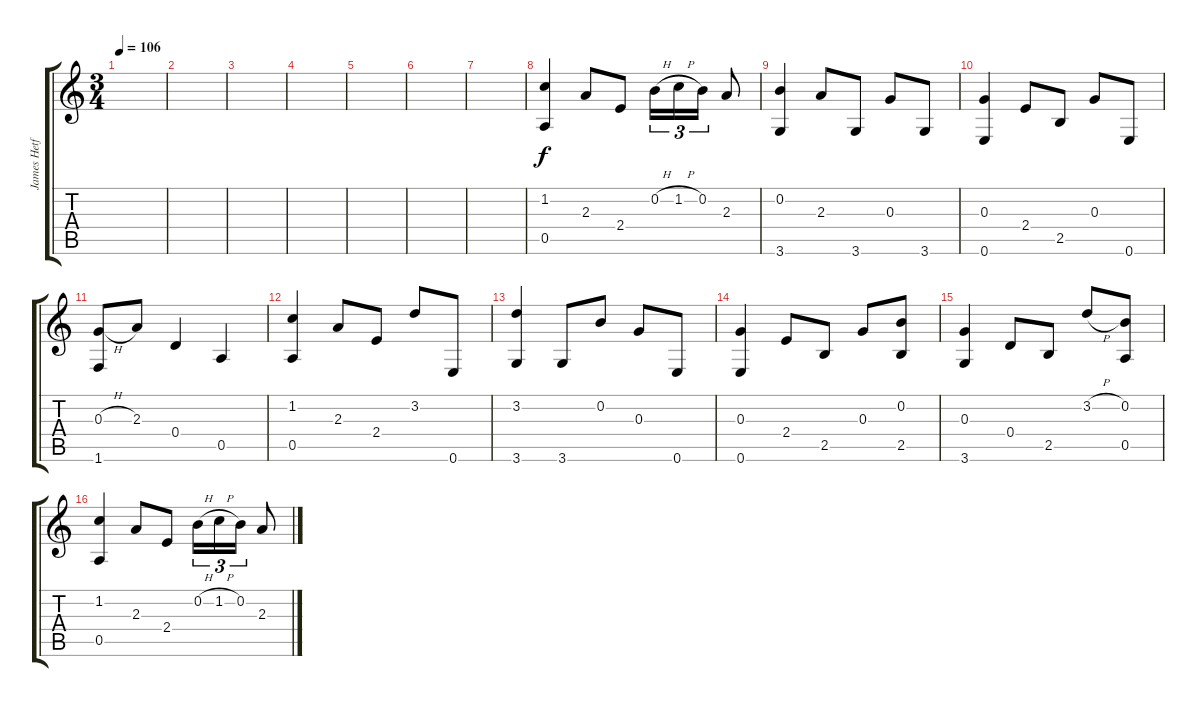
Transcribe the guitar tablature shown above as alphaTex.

\track ("James Hetfield [Rythm Guitar]" "James Hetf") {instrument distortionguitar}
\staff {score tabs}
\tuning (E4 B3 G3 D3 A2 E2) {hide}
\ts (3 4)
\tempo 106
\clef g2
\ks c
|
|
|
|
|
|
|
(1.2 0.5).4 2.3.8 2.4.8 0.2{h}.16{tu (3 2)} 1.2{h}.16{tu (3 2)} 0.2.16{tu (3 2)} 2.3.8 |
(0.2 3.6).4 2.3.8 3.6.8 0.3.8 3.6.8 |
(0.3 0.6).4 2.4.8 2.5.8 0.3.8 0.6.8 |
(0.3{h} 1.6).8 2.3.8 0.4.4 0.5.4 |
(1.2 0.5).4 2.3.8 2.4.8 3.2.8 0.6.8 |
(3.2 3.6).4 3.6.8 0.2.8 0.3.8 0.6.8 |
(0.3 0.6).4 2.4.8 2.5.8 0.3.8 (0.2 2.5).8 |
(0.3 3.6).4 0.4.8 2.5.8 3.2{h}.8 (0.2 0.5).8 |
(1.2 0.5).4 2.3.8 2.4.8 0.2{h}.16{tu (3 2)} 1.2{h}.16{tu (3 2)} 0.2.16{tu (3 2)} 2.3.8
